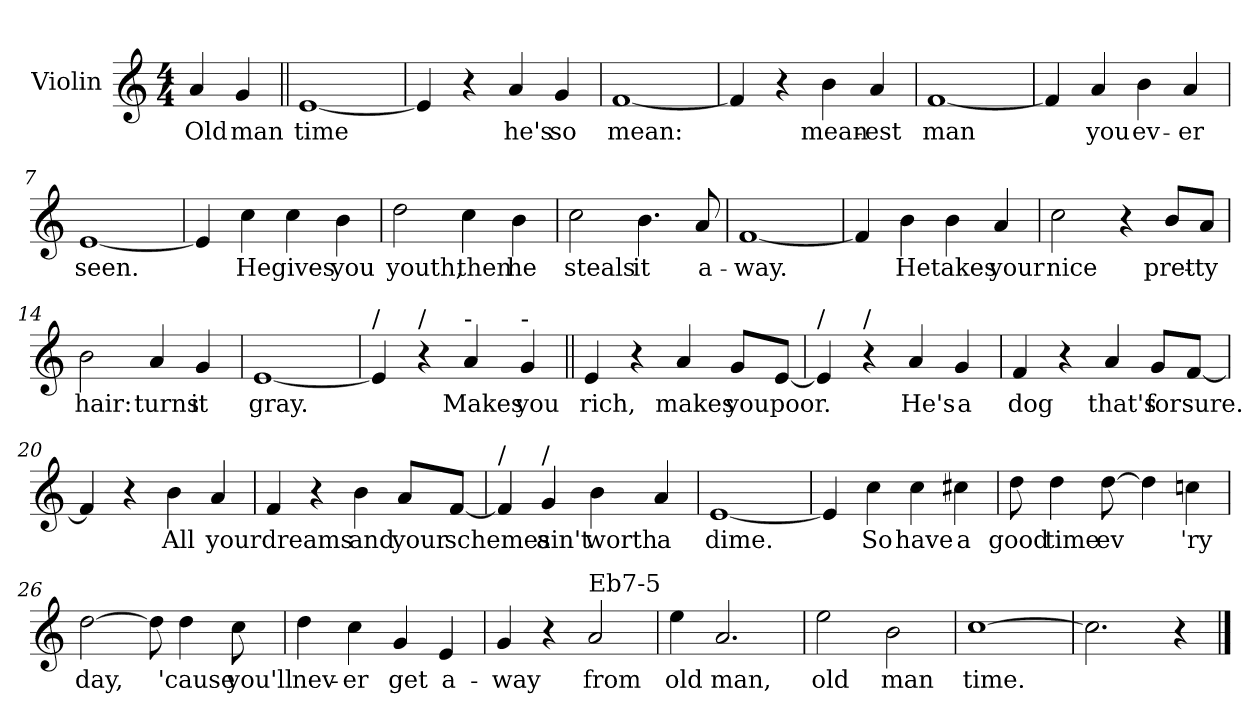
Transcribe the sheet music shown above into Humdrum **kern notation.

**kern	**text
*part1	*part1
*staff1	*staff1
*I"Violin	*
*I'Vln	*
*clefG2	*
*k[]	*
*C:	*
*M4/4	*
=	=
4a/	Old
4g/	man
=1||	=1||
[1e	time
=2	=2
4e/]	.
4r	.
4a/	he's
4g/	so
=3	=3
[1f	mean:
=4	=4
4f/]	.
4r	.
4b\	mean-
4a/	-est
!!LO:LB:g=z
=5	=5
[1f	man
=6	=6
4f/]	.
4a/	you
4b\	ev-
4a/	-er
=7	=7
[1e	seen.
=8	=8
4e/]	.
4cc\	He
4cc\	gives
4b\	you
!!LO:LB:g=z
=9	=9
2dd\	youth,
4cc\	then
4b\	he
=10	=10
2cc\	steals
4.b\	it
8a/	a-
=11	=11
[1f	-way.
=12	=12
4f/]	.
4b\	He
4b\	takes
4a/	your
!!LO:LB:g=z
=13	=13
2cc\	nice
4r	.
8b/L	pret-
8a/J	-ty
=14	=14
2b\	hair:
4a/	turns
4g/	it
=15	=15
[1e	gray.
=16	=16
!LO:TX:a:t=/	!
4e/]	.
!LO:TX:a:t=/	!
4r	.
!LO:TX:a:t=-	!
4a/	Makes
!LO:TX:a:t=-	!
4g/	you
!!LO:LB:g=z
=17||	=17||
4e/	rich,
4r	.
4a/	makes
8g/L	you
[8e/J	poor.
=18	=18
!LO:TX:a:t=/	!
4e/]	.
!LO:TX:a:t=/	!
4r	.
4a/	He's
4g/	a
=19	=19
4f/	dog
4r	.
4a/	that's
8g/L	for
[8f/J	sure.
=20	=20
4f/]	.
4r	.
4b\	All
4a/	your
!!LO:LB:g=z
=21	=21
4f/	dreams
4r	.
4b\	and
8a/L	your
[8f/J	schemes
=22	=22
!LO:TX:a:t=/	!
4f/]	.
!LO:TX:a:t=/	!
4g/	ain't
4b\	worth
4a/	a
=23	=23
[1e	dime.
=24	=24
4e/]	.
4cc\	So
4cc\	have
4cc#X\	a
!!LO:LB:g=z
=25	=25
8dd\	good
4dd\	time
[8dd\	ev
4dd\]	.
4ccn\	'ry
=26	=26
[2dd\	day,
8dd\]	.
4dd\	'cause
8cc\	you'll
=27	=27
4dd\	nev-
4cc\	-er
4g/	get
4e/	a-
=28	=28
4g/	-way
4r	.
!LO:TX:a:t=Eb7-5	!
2a/	from
!!LO:LB:g=z
=29	=29
4ee\	old
2.a/	man,
=30	=30
2ee\	old
2b\	man
=31	=31
[1cc	time.
=32	=32
2.cc\]	.
4r	.
==	==
*-	*-
